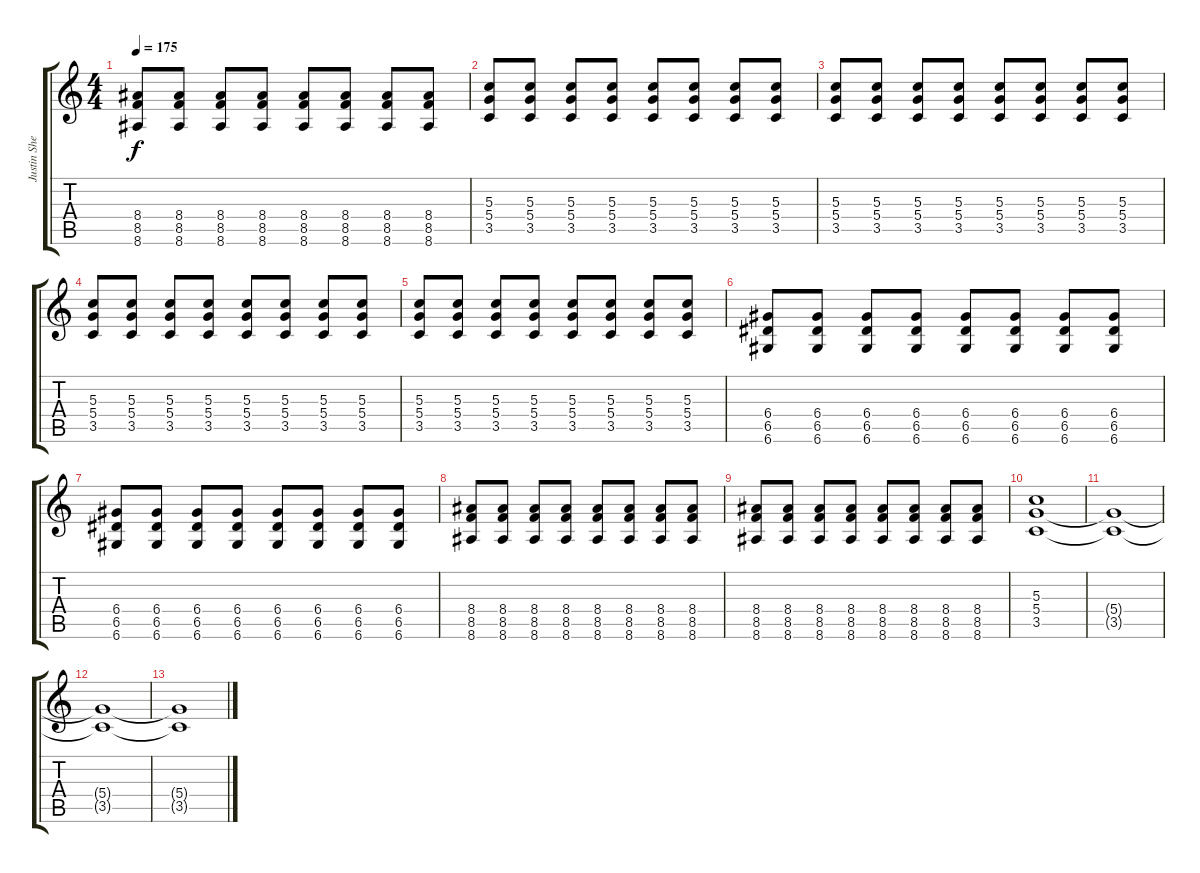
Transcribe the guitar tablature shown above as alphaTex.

\track ("Justin Shekoski" "Justin She") {instrument distortionguitar}
\staff {score tabs}
\tuning (E4 B3 G3 D3 A2 D2) {hide}
\ts (4 4)
\tempo 175
\clef g2
\ks c
(8.4 8.5 8.6).8{dy f} (8.4 8.5 8.6).8 (8.4 8.5 8.6).8 (8.4 8.5 8.6).8 (8.4 8.5 8.6).8 (8.4 8.5 8.6).8 (8.4 8.5 8.6).8 (8.4 8.5 8.6).8 |
(5.3 5.4 3.5).8 (5.3 5.4 3.5).8 (5.3 5.4 3.5).8 (5.3 5.4 3.5).8 (5.3 5.4 3.5).8 (5.3 5.4 3.5).8 (5.3 5.4 3.5).8 (5.3 5.4 3.5).8 |
(5.3 5.4 3.5).8 (5.3 5.4 3.5).8 (5.3 5.4 3.5).8 (5.3 5.4 3.5).8 (5.3 5.4 3.5).8 (5.3 5.4 3.5).8 (5.3 5.4 3.5).8 (5.3 5.4 3.5).8 |
(5.3 5.4 3.5).8 (5.3 5.4 3.5).8 (5.3 5.4 3.5).8 (5.3 5.4 3.5).8 (5.3 5.4 3.5).8 (5.3 5.4 3.5).8 (5.3 5.4 3.5).8 (5.3 5.4 3.5).8 |
(5.3 5.4 3.5).8 (5.3 5.4 3.5).8 (5.3 5.4 3.5).8 (5.3 5.4 3.5).8 (5.3 5.4 3.5).8 (5.3 5.4 3.5).8 (5.3 5.4 3.5).8 (5.3 5.4 3.5).8 |
(6.4 6.5 6.6).8 (6.4 6.5 6.6).8 (6.4 6.5 6.6).8 (6.4 6.5 6.6).8 (6.4 6.5 6.6).8 (6.4 6.5 6.6).8 (6.4 6.5 6.6).8 (6.4 6.5 6.6).8 |
(6.4 6.5 6.6).8 (6.4 6.5 6.6).8 (6.4 6.5 6.6).8 (6.4 6.5 6.6).8 (6.4 6.5 6.6).8 (6.4 6.5 6.6).8 (6.4 6.5 6.6).8 (6.4 6.5 6.6).8 |
(8.4 8.5 8.6).8 (8.4 8.5 8.6).8 (8.4 8.5 8.6).8 (8.4 8.5 8.6).8 (8.4 8.5 8.6).8 (8.4 8.5 8.6).8 (8.4 8.5 8.6).8 (8.4 8.5 8.6).8 |
(8.4 8.5 8.6).8 (8.4 8.5 8.6).8 (8.4 8.5 8.6).8 (8.4 8.5 8.6).8 (8.4 8.5 8.6).8 (8.4 8.5 8.6).8 (8.4 8.5 8.6).8 (8.4 8.5 8.6).8 |
(5.3 5.4 3.5).1{volume 0} |
(5.4{t} 3.5{t}).1 |
(5.4{t} 3.5{t}).1 |
(5.4{t} 3.5{t}).1
